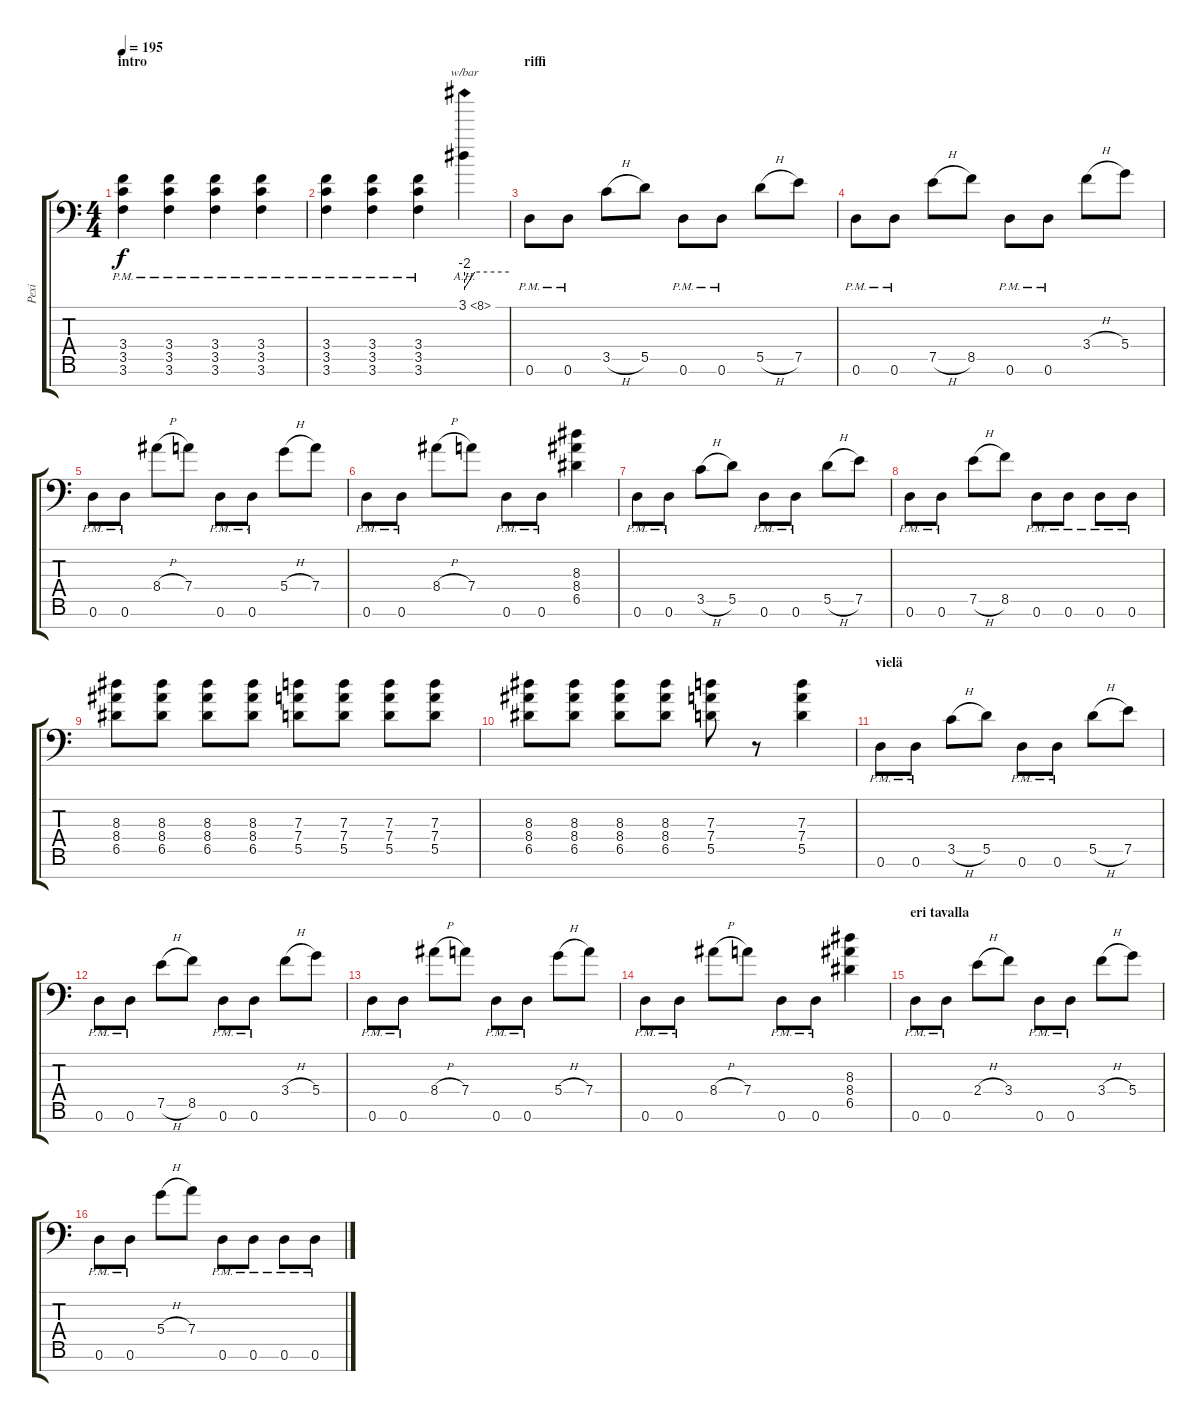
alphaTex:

\track ("Pexi" "Pexi") {instrument distortionguitar}
\staff {score tabs}
\tuning (E4 B3 G3 D3 A2 D2 A1) {hide}
\ts (4 4)
\section ("" "intro")
\tempo 195
\clef f4
\ks c
(3.4{pm} 3.5{pm} 3.6{pm}).4{dy f instrument distortionguitar} (3.4{pm} 3.5{pm} 3.6{pm}).4 (3.4{pm} 3.5{pm} 3.6{pm}).4 (3.4{pm} 3.5{pm} 3.6{pm}).4 |
(3.4{pm} 3.5{pm} 3.6{pm}).4 (3.4{pm} 3.5{pm} 3.6{pm}).4 (3.4{pm} 3.5{pm} 3.6{pm}).4 3.1{ah 5}.4{tbe (custom default 0 -8 14 0 60 0)} |
\section ("" "riffi")
0.6{pm}.8 0.6{pm}.8 3.5{h}.8 5.5.8 0.6{pm}.8 0.6{pm}.8 5.5{h}.8 7.5.8 |
0.6{pm}.8 0.6{pm}.8 7.5{h}.8 8.5.8 0.6{pm}.8 0.6{pm}.8 3.4{h}.8 5.4.8 |
0.6{pm}.8 0.6{pm}.8 8.4{h}.8 7.4.8 0.6{pm}.8 0.6{pm}.8 5.4{h}.8 7.4.8 |
0.6{pm}.8 0.6{pm}.8 8.4{h}.8 7.4.8 0.6{pm}.8 0.6{pm}.8 (8.3 8.4 6.5).4 |
0.6{pm}.8 0.6{pm}.8 3.5{h}.8 5.5.8 0.6{pm}.8 0.6{pm}.8 5.5{h}.8 7.5.8 |
0.6{pm}.8 0.6{pm}.8 7.5{h}.8 8.5.8 0.6{pm}.8 0.6{pm}.8 0.6{pm}.8 0.6{pm}.8 |
(8.3 8.4 6.5).8 (8.3 8.4 6.5).8 (8.3 8.4 6.5).8 (8.3 8.4 6.5).8 (7.3 7.4 5.5).8 (7.3 7.4 5.5).8 (7.3 7.4 5.5).8 (7.3 7.4 5.5).8 |
(8.3 8.4 6.5).8 (8.3 8.4 6.5).8 (8.3 8.4 6.5).8 (8.3 8.4 6.5).8 (7.3 7.4 5.5).8 r.8 (7.3 7.4 5.5).4 |
\section ("" "vielä")
0.6{pm}.8 0.6{pm}.8 3.5{h}.8 5.5.8 0.6{pm}.8 0.6{pm}.8 5.5{h}.8 7.5.8 |
0.6{pm}.8 0.6{pm}.8 7.5{h}.8 8.5.8 0.6{pm}.8 0.6{pm}.8 3.4{h}.8 5.4.8 |
0.6{pm}.8 0.6{pm}.8 8.4{h}.8 7.4.8 0.6{pm}.8 0.6{pm}.8 5.4{h}.8 7.4.8 |
0.6{pm}.8 0.6{pm}.8 8.4{h}.8 7.4.8 0.6{pm}.8 0.6{pm}.8 (8.3 8.4 6.5).4 |
\section ("" "eri tavalla")
0.6{pm}.8 0.6{pm}.8 2.4{h}.8 3.4.8 0.6{pm}.8 0.6{pm}.8 3.4{h}.8 5.4.8 |
0.6{pm}.8 0.6{pm}.8 5.4{h}.8 7.4.8 0.6{pm}.8 0.6{pm}.8 0.6{pm}.8 0.6{pm}.8
